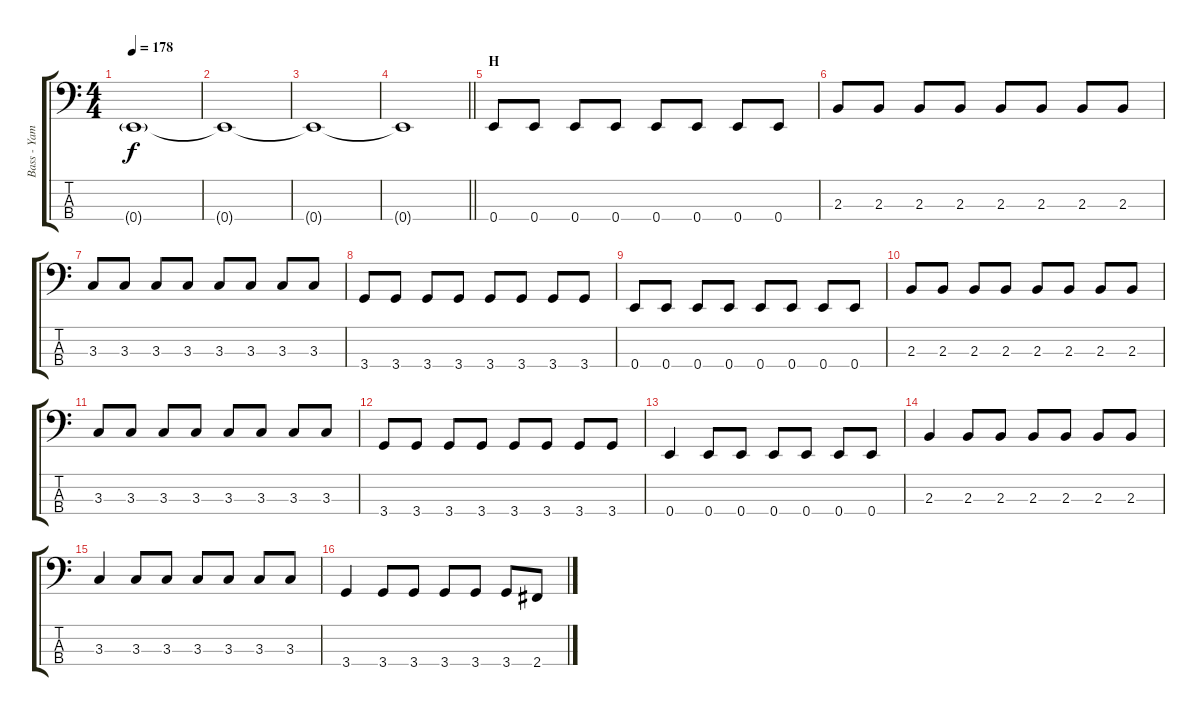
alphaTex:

\track ("Bass - Yamada" "Bass - Yam") {instrument electricbasspick}
\staff {score tabs}
\tuning (G2 D2 A1 E1) {hide}
\ts (4 4)
\tempo 178
\clef f4
\ks c
0.4{g}.1{dy f} |
0.4{t}.1 |
0.4{t}.1 |
\barLineRight lightlight
0.4{t}.1 |
\section ("" "H")
0.4.8 0.4.8 0.4.8 0.4.8 0.4.8 0.4.8 0.4.8 0.4.8 |
2.3.8 2.3.8 2.3.8 2.3.8 2.3.8 2.3.8 2.3.8 2.3.8 |
3.3.8 3.3.8 3.3.8 3.3.8 3.3.8 3.3.8 3.3.8 3.3.8 |
3.4.8 3.4.8 3.4.8 3.4.8 3.4.8 3.4.8 3.4.8 3.4.8 |
0.4.8 0.4.8 0.4.8 0.4.8 0.4.8 0.4.8 0.4.8 0.4.8 |
2.3.8 2.3.8 2.3.8 2.3.8 2.3.8 2.3.8 2.3.8 2.3.8 |
3.3.8 3.3.8 3.3.8 3.3.8 3.3.8 3.3.8 3.3.8 3.3.8 |
3.4.8 3.4.8 3.4.8 3.4.8 3.4.8 3.4.8 3.4.8 3.4.8 |
0.4.4 0.4.8 0.4.8 0.4.8 0.4.8 0.4.8 0.4.8 |
2.3.4 2.3.8 2.3.8 2.3.8 2.3.8 2.3.8 2.3.8 |
3.3.4 3.3.8 3.3.8 3.3.8 3.3.8 3.3.8 3.3.8 |
3.4.4 3.4.8 3.4.8 3.4.8 3.4.8 3.4.8 2.4.8
